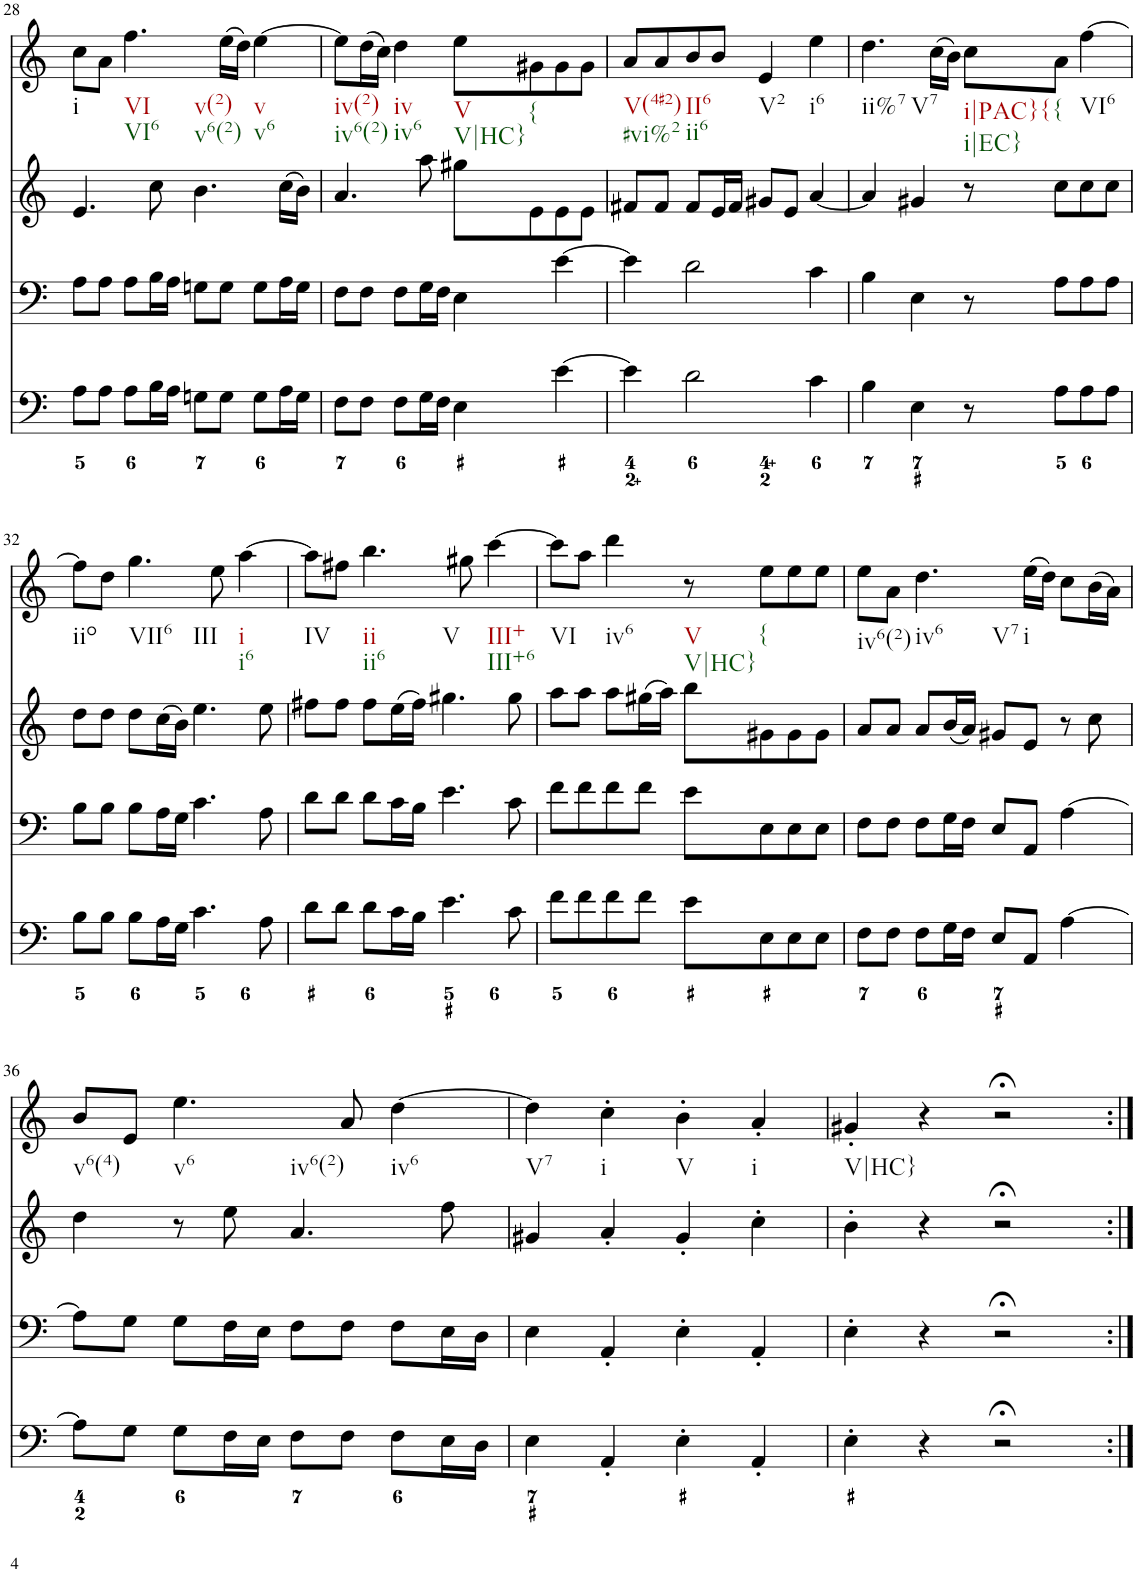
**kern	**kern	**kern	**kern
*part4	*part3	*part2	*part1
*staff4	*staff3	*staff2	*staff1
*I"Piano	*I"Piano	*I"Piano	*I"Piano
*I'Pno	*I'Pno	*I'Pno	*I'Pno
!!LO:PB:g=z
*clefF4	*clefF4	*clefG2	*clefG2
*k[]	*k[]	*k[]	*k[]
*M4/4	*M4/4	*M4/4	*M4/4
*met(c)	*met(c)	*met(c)	*met(c)
=28	=28	=28	=28
!	!	!	!LO:TX:b:t=i
8A\L	8A\L	4.e/	8cc\L
8A\J	8A\J	.	8a\J
!	!	!	!LO:TX:b:t=VI
!	!	!	!LO:TX:b:t=VI6
!	!	!	!LO:TX:b:t=v(2)
!	!	!	!LO:TX:b:t=v6(2)
8A\L	8A\L	.	4.ff\
16B\L	16B\L	8cc\	.
16A\JJ	16A\JJ	.	.
8Gn\L	8Gn\L	4.b\	.
8G\J	8G\J	.	(16ee\LL
.	.	.	16dd\JJ)
!	!	!	!LO:TX:b:t=v
!	!	!	!LO:TX:b:t=v6
8G\L	8G\L	.	[4ee\
16A\L	16A\L	(16cc\LL	.
16G\JJ	16G\JJ	16b\JJ)	.
=29	=29	=29	=29
!	!	!	!LO:TX:b:t=iv(2)
!	!	!	!LO:TX:b:t=iv6(2)
8F\L	8F\L	4.a/	8ee\L]
8F\J	8F\J	.	(16dd\L
.	.	.	16cc\JJ)
!	!	!	!LO:TX:b:t=iv
!	!	!	!LO:TX:b:t=iv6
8F\L	8F\L	.	4dd\
16G\L	16G\L	8aa\	.
16F\JJ	16F\JJ	.	.
!	!	!	!LO:TX:b:t=V
!	!	!	!LO:TX:b:t=V|HC}
4E\	4E\	8gg#X\L	8ee\L
!	!	!	!LO:TX:b:t={
.	.	8e\	8g#X\
[4e\	[4e\	8e\	8g#\
.	.	8e\J	8g#\J
=30	=30	=30	=30
!	!	!	!LO:TX:b:t=V(4#2)
!	!	!	!LO:TX:b:t=#vi%2
4e\]	4e\]	8f#X/L	8a/L
.	.	8f#/J	8a/
!	!	!	!LO:TX:b:t=II6
!	!	!	!LO:TX:b:t=ii6
2d\	2d\	8f#/L	8b/
.	.	16e/L	8b/J
.	.	16f#/JJ	.
!	!	!	!LO:TX:b:t=V2
.	.	8g#X/L	4e/
.	.	8e/J	.
!	!	!	!LO:TX:b:t=i6
4c\	4c\	[4a/	4ee\
=31	=31	=31	=31
!	!	!	!LO:TX:b:t=ii%7
!	!	!	!LO:TX:b:t=V7
4B\	4B\	4a/]	4.dd\
4E\	4E\	4g#X/	.
.	.	.	(16cc\LL
.	.	.	16b\JJ)
!	!	!	!LO:TX:b:t=i|PAC}{
!	!	!	!LO:TX:b:t=i|EC}
8r	8r	8r	8cc\L
!	!	!	!LO:TX:b:t={
8A\L	8A\L	8cc\L	8a\J
!	!	!	!LO:TX:b:t=VI6
8A\	8A\	8cc\	[4ff\
8A\J	8A\J	8cc\J	.
!!LO:LB:g=z
=32	=32	=32	=32
!	!	!	!LO:TX:b:t=iio
8B\L	8B\L	8dd\L	8ff\L]
8B\J	8B\J	8dd\J	8dd\J
!	!	!	!LO:TX:b:t=VII6
!	!	!	!LO:TX:b:t=III
8B\L	8B\L	8dd\L	4.gg\
16A\L	16A\L	(16cc\L	.
16G\JJ	16G\JJ	16b\JJ)	.
4.c\	4.c\	4.ee\	.
.	.	.	8ee\
!	!	!	!LO:TX:b:t=i
!	!	!	!LO:TX:b:t=i6
.	.	.	[4aa\
8A\	8A\	8ee\	.
=33	=33	=33	=33
!	!	!	!LO:TX:b:t=IV
8d\L	8d\L	8ff#X\L	8aa\L]
8d\J	8d\J	8ff#\J	8ff#X\J
!	!	!	!LO:TX:b:t=ii
!	!	!	!LO:TX:b:t=ii6
!	!	!	!LO:TX:b:t=V
8d\L	8d\L	8ff#\L	4.bb\
16c\L	16c\L	(16ee\L	.
16B\JJ	16B\JJ	16ff#\JJ)	.
4.e\	4.e\	4.gg#X\	.
.	.	.	8gg#X\
!	!	!	!LO:TX:b:t=III+
!	!	!	!LO:TX:b:t=III+6
.	.	.	[4ccc\
8c\	8c\	8gg#\	.
=34	=34	=34	=34
!	!	!	!LO:TX:b:t=VI
8f\L	8f\L	8aa\L	8ccc\L]
8f\	8f\	8aa\J	8aa\J
!	!	!	!LO:TX:b:t=iv6
8f\	8f\	8aa\L	4ddd\
8f\J	8f\J	(16gg#X\L	.
.	.	16aa\JJ)	.
!	!	!	!LO:TX:b:t=V
!	!	!	!LO:TX:b:t=V|HC}
8e\L	8e\L	8bb\L	8r
!	!	!	!LO:TX:b:t={
8E\	8E\	8g#X\	8ee\L
8E\	8E\	8g#\	8ee\
8E\J	8E\J	8g#\J	8ee\J
=35	=35	=35	=35
!	!	!	!LO:TX:b:t=iv6(2)
8F\L	8F\L	8a/L	8ee\L
8F\J	8F\J	8a/J	8a\J
!	!	!	!LO:TX:b:t=iv6
!	!	!	!LO:TX:b:t=V7
8F\L	8F\L	8a/L	4.dd\
16G\L	16G\L	(16b/L	.
16F\JJ	16F\JJ	16a/JJ)	.
8E/L	8E/L	8g#X/L	.
!	!	!	!LO:TX:b:t=i
8AA/J	8AA/J	8e/J	(16ee\LL
.	.	.	16dd\JJ)
[4A\	[4A\	8r	8cc\L
.	.	8cc\	(16b\L
.	.	.	16a\JJ)
!!LO:LB:g=z
=36	=36	=36	=36
!	!	!	!LO:TX:b:t=v6(4)
8A\L]	8A\L]	4dd\	8b/L
8G\J	8G\J	.	8e/J
!	!	!	!LO:TX:b:t=v6
!	!	!	!LO:TX:b:t=iv6(2)
8G\L	8G\L	8r	4.ee\
16F\L	16F\L	8ee\	.
16E\JJ	16E\JJ	.	.
8F\L	8F\L	4.a/	.
8F\J	8F\J	.	8a/
!	!	!	!LO:TX:b:t=iv6
8F\L	8F\L	.	[4dd\
16E\L	16E\L	8ff\	.
16D\JJ	16D\JJ	.	.
=37	=37	=37	=37
!	!	!	!LO:TX:b:t=V7
4E\	4E\	4g#X/	4dd\]
!	!	!	!LO:TX:b:t=i
4AA'/	4AA'/	4a'/	4cc'\
!	!	!	!LO:TX:b:t=V
4E'\	4E'\	4g#'/	4b'\
!	!	!	!LO:TX:b:t=i
4AA'/	4AA'/	4cc'\	4a'/
=38	=38	=38	=38
!	!	!	!LO:TX:b:t=V|HC}
4E'\	4E'\	4b'\	4g#X'/
4r	4r	4r	4r
2r;<	2r;<	2r;<	2r;<
=:|!	=:|!	=:|!	=:|!
*-	*-	*-	*-
